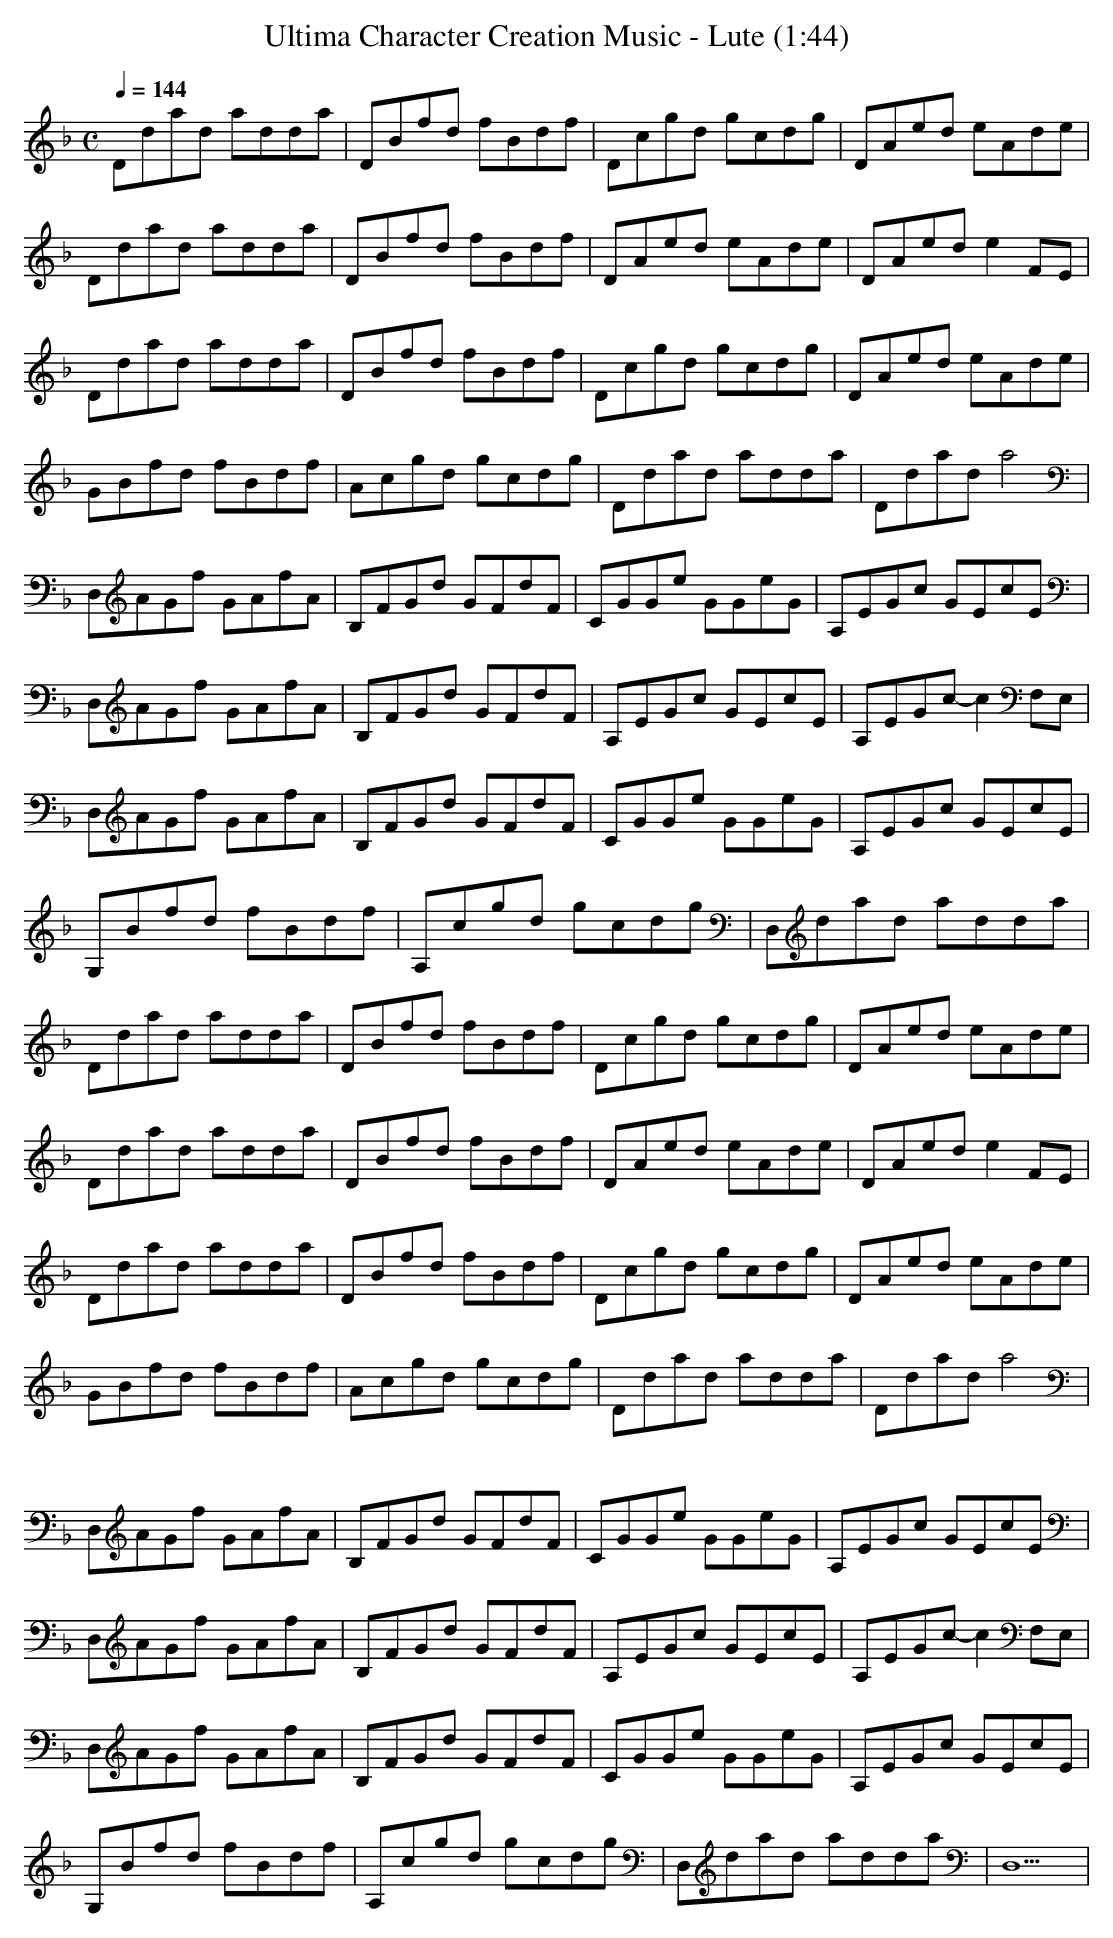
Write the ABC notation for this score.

X:1
T:Ultima Character Creation Music - Lute (1:44)
M:C
L:1/8
Q:1/4=144
K:F
Ddad adda|DBfd fBdf|Dcgd gcdg|DAed eAde|
Ddad adda|DBfd fBdf|DAed eAde|DAed e2FE|
Ddad adda|DBfd fBdf|Dcgd gcdg|DAed eAde|
GBfd fBdf|Acgd gcdg|Ddad adda|Ddad a4|
D,AGf GAfA|B,FGd GFdF|CGGe GGeG|A,EGc GEcE|
D,AGf GAfA|B,FGd GFdF|A,EGc GEcE|A,EGc- c2F,E,|
D,AGf GAfA|B,FGd GFdF|CGGe GGeG|A,EGc GEcE|
G,Bfd fBdf|A,cgd gcdg|D,dad adda|
Ddad adda|DBfd fBdf|Dcgd gcdg|DAed eAde|
Ddad adda|DBfd fBdf|DAed eAde|DAed e2FE|
Ddad adda|DBfd fBdf|Dcgd gcdg|DAed eAde|
GBfd fBdf|Acgd gcdg|Ddad adda|Ddad a4|
D,AGf GAfA|B,FGd GFdF|CGGe GGeG|A,EGc GEcE|
D,AGf GAfA|B,FGd GFdF|A,EGc GEcE|A,EGc- c2F,E,|
D,AGf GAfA|B,FGd GFdF|CGGe GGeG|A,EGc GEcE|
G,Bfd fBdf|A,cgd gcdg|D,dad adda|D,10|
